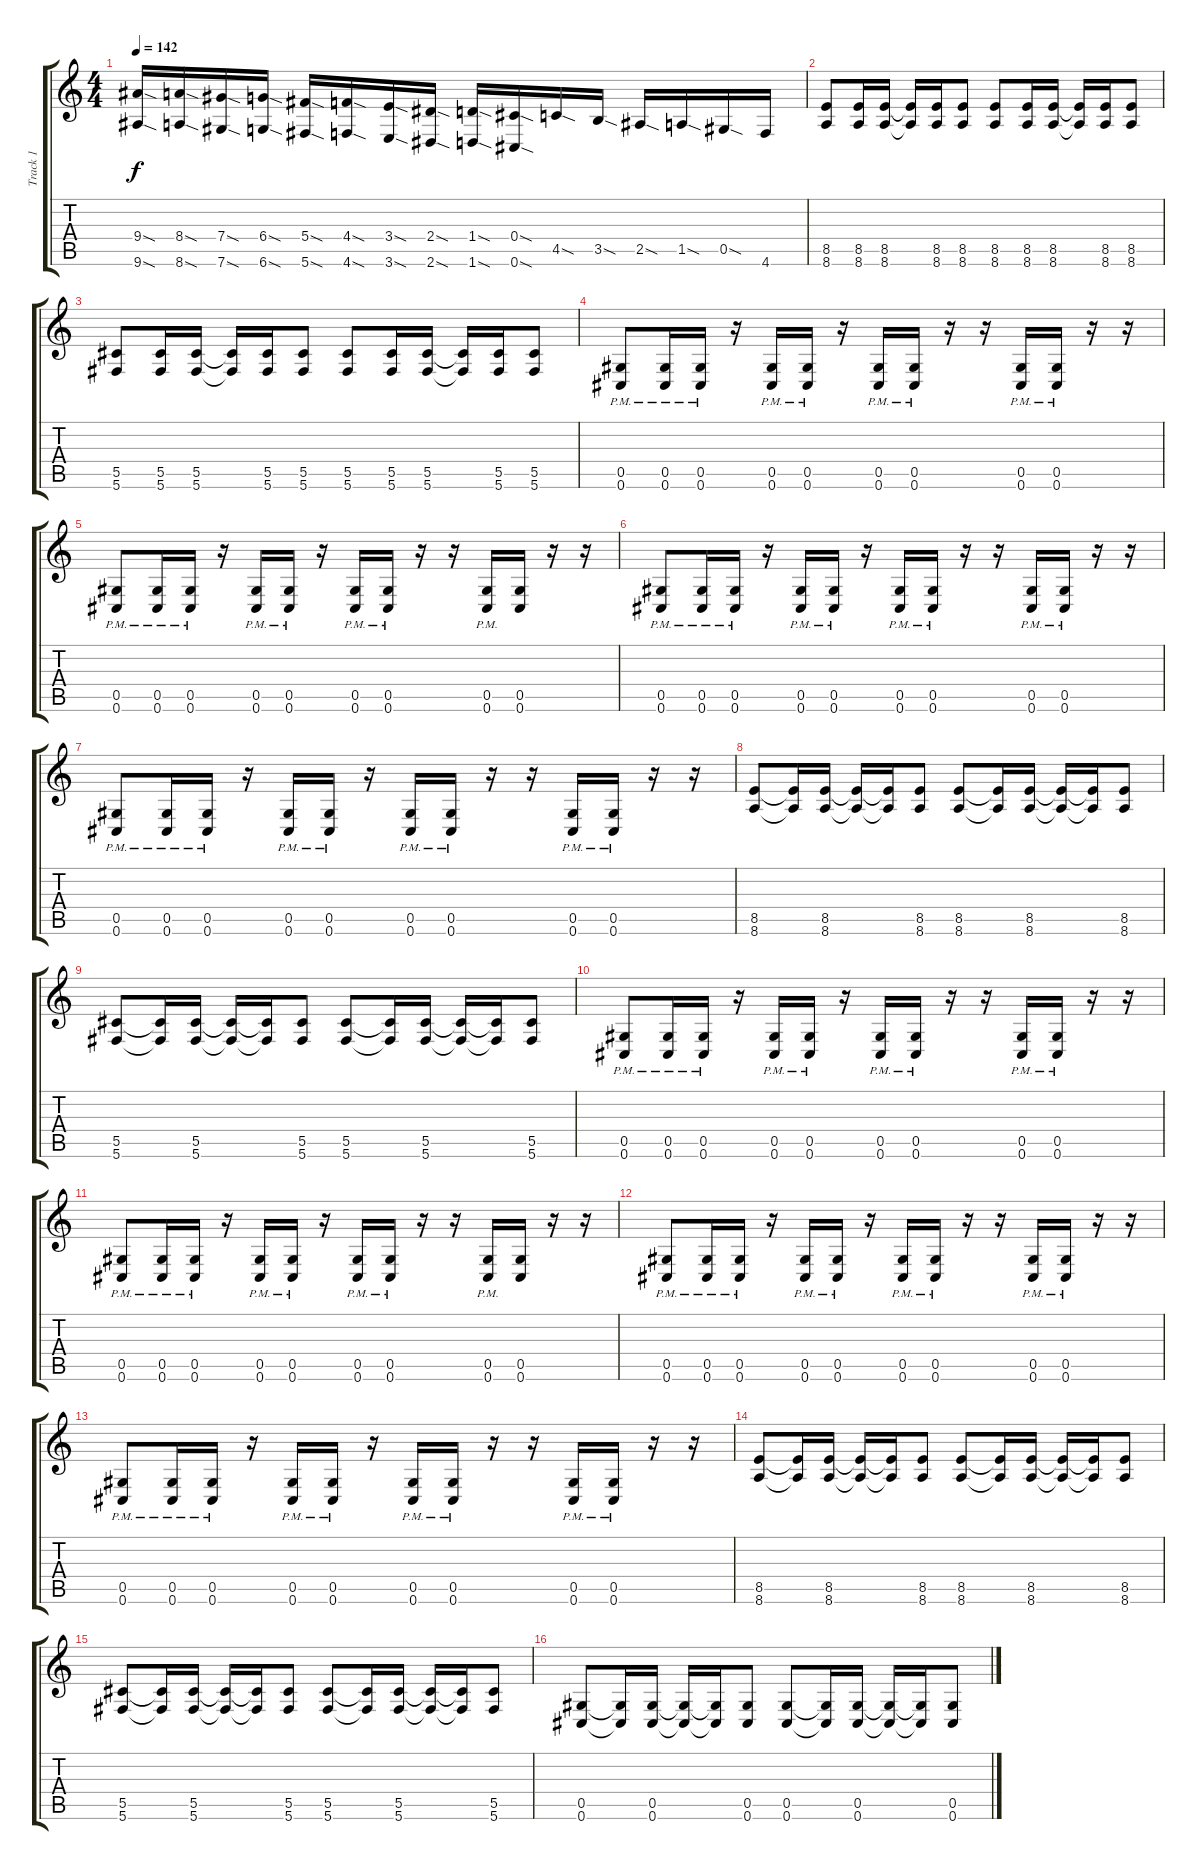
\track ("Track 1" "Track 1") {instrument distortionguitar}
\staff {score tabs}
\tuning (Eb4 Bb3 Gb3 Db3 Ab2 Db2) {hide}
\ts (4 4)
\tempo 142
\clef g2
\ks c
(9.4{sod} 9.6{sod}).16{dy f} (8.4{sod} 8.6{sod}).16 (7.4{sod} 7.6{sod}).16 (6.4{sod} 6.6{sod}).16 (5.4{sod} 5.6{sod}).16 (4.4{sod} 4.6{sod}).16 (3.4{sod} 3.6{sod}).16 (2.4{sod} 2.6{sod}).16 (1.4{sod} 1.6{sod}).16 (0.4{sod} 0.6{sod}).16 4.5{sod}.16 3.5{sod}.16 2.5{sod}.16 1.5{sod}.16 0.5{sod}.16 4.6.16 |
(8.5 8.6).8 (8.5 8.6).16 (8.5 8.6).16 (8.5{t} 8.6{t}).16 (8.5 8.6).16 (8.5 8.6).8 (8.5 8.6).8 (8.5 8.6).16 (8.5 8.6).16 (8.5{t} 8.6{t}).16 (8.5 8.6).16 (8.5 8.6).8 |
(5.5 5.6).8 (5.5 5.6).16 (5.5 5.6).16 (5.5{t} 5.6{t}).16 (5.5 5.6).16 (5.5 5.6).8 (5.5 5.6).8 (5.5 5.6).16 (5.5 5.6).16 (5.5{t} 5.6{t}).16 (5.5 5.6).16 (5.5 5.6).8 |
(0.5{pm} 0.6{pm}).8 (0.5{pm} 0.6{pm}).16 (0.5{pm} 0.6{pm}).16 r.16 (0.5{pm} 0.6{pm}).16 (0.5{pm} 0.6{pm}).16 r.16 (0.5{pm} 0.6{pm}).16 (0.5{pm} 0.6{pm}).16 r.16 r.16 (0.5{pm} 0.6{pm}).16 (0.5{pm} 0.6{pm}).16 r.16 r.16 |
(0.5{pm} 0.6{pm}).8 (0.5{pm} 0.6{pm}).16 (0.5{pm} 0.6{pm}).16 r.16 (0.5{pm} 0.6{pm}).16 (0.5{pm} 0.6{pm}).16 r.16 (0.5{pm} 0.6{pm}).16 (0.5{pm} 0.6{pm}).16 r.16 r.16 (0.5{pm} 0.6{pm}).16 (0.5 0.6).16 r.16 r.16 |
(0.5{pm} 0.6{pm}).8 (0.5{pm} 0.6{pm}).16 (0.5{pm} 0.6{pm}).16 r.16 (0.5{pm} 0.6{pm}).16 (0.5{pm} 0.6{pm}).16 r.16 (0.5{pm} 0.6{pm}).16 (0.5{pm} 0.6{pm}).16 r.16 r.16 (0.5{pm} 0.6{pm}).16 (0.5{pm} 0.6{pm}).16 r.16 r.16 |
(0.5{pm} 0.6{pm}).8 (0.5{pm} 0.6{pm}).16 (0.5{pm} 0.6{pm}).16 r.16 (0.5{pm} 0.6{pm}).16 (0.5{pm} 0.6{pm}).16 r.16 (0.5{pm} 0.6{pm}).16 (0.5{pm} 0.6{pm}).16 r.16 r.16 (0.5{pm} 0.6{pm}).16 (0.5{pm} 0.6{pm}).16 r.16 r.16 |
(8.5 8.6).8 (8.5{t} 8.6{t}).16 (8.5 8.6).16 (8.5{t} 8.6{t}).16 (8.5{t} 8.6{t}).16 (8.5 8.6).8 (8.5 8.6).8 (8.5{t} 8.6{t}).16 (8.5 8.6).16 (8.5{t} 8.6{t}).16 (8.5{t} 8.6{t}).16 (8.5 8.6).8 |
(5.5 5.6).8 (5.5{t} 5.6{t}).16 (5.5 5.6).16 (5.5{t} 5.6{t}).16 (5.5{t} 5.6{t}).16 (5.5 5.6).8 (5.5 5.6).8 (5.5{t} 5.6{t}).16 (5.5 5.6).16 (5.5{t} 5.6{t}).16 (5.5{t} 5.6{t}).16 (5.5 5.6).8 |
(0.5{pm} 0.6{pm}).8 (0.5{pm} 0.6{pm}).16 (0.5{pm} 0.6{pm}).16 r.16 (0.5{pm} 0.6{pm}).16 (0.5{pm} 0.6{pm}).16 r.16 (0.5{pm} 0.6{pm}).16 (0.5{pm} 0.6{pm}).16 r.16 r.16 (0.5{pm} 0.6{pm}).16 (0.5{pm} 0.6{pm}).16 r.16 r.16 |
(0.5{pm} 0.6{pm}).8 (0.5{pm} 0.6{pm}).16 (0.5{pm} 0.6{pm}).16 r.16 (0.5{pm} 0.6{pm}).16 (0.5{pm} 0.6{pm}).16 r.16 (0.5{pm} 0.6{pm}).16 (0.5{pm} 0.6{pm}).16 r.16 r.16 (0.5{pm} 0.6{pm}).16 (0.5 0.6).16 r.16 r.16 |
(0.5{pm} 0.6{pm}).8 (0.5{pm} 0.6{pm}).16 (0.5{pm} 0.6{pm}).16 r.16 (0.5{pm} 0.6{pm}).16 (0.5{pm} 0.6{pm}).16 r.16 (0.5{pm} 0.6{pm}).16 (0.5{pm} 0.6{pm}).16 r.16 r.16 (0.5{pm} 0.6{pm}).16 (0.5{pm} 0.6{pm}).16 r.16 r.16 |
(0.5{pm} 0.6{pm}).8 (0.5{pm} 0.6{pm}).16 (0.5{pm} 0.6{pm}).16 r.16 (0.5{pm} 0.6{pm}).16 (0.5{pm} 0.6{pm}).16 r.16 (0.5{pm} 0.6{pm}).16 (0.5{pm} 0.6{pm}).16 r.16 r.16 (0.5{pm} 0.6{pm}).16 (0.5{pm} 0.6{pm}).16 r.16 r.16 |
(8.5 8.6).8 (8.5{t} 8.6{t}).16 (8.5 8.6).16 (8.5{t} 8.6{t}).16 (8.5{t} 8.6{t}).16 (8.5 8.6).8 (8.5 8.6).8 (8.5{t} 8.6{t}).16 (8.5 8.6).16 (8.5{t} 8.6{t}).16 (8.5{t} 8.6{t}).16 (8.5 8.6).8 |
(5.5 5.6).8 (5.5{t} 5.6{t}).16 (5.5 5.6).16 (5.5{t} 5.6{t}).16 (5.5{t} 5.6{t}).16 (5.5 5.6).8 (5.5 5.6).8 (5.5{t} 5.6{t}).16 (5.5 5.6).16 (5.5{t} 5.6{t}).16 (5.5{t} 5.6{t}).16 (5.5 5.6).8 |
(0.5 0.6).8 (0.5{t} 0.6{t}).16 (0.5 0.6).16 (0.5{t} 0.6{t}).16 (0.5{t} 0.6{t}).16 (0.5 0.6).8 (0.5 0.6).8 (0.5{t} 0.6{t}).16 (0.5 0.6).16 (0.5{t} 0.6{t}).16 (0.5{t} 0.6{t}).16 (0.5 0.6).8
